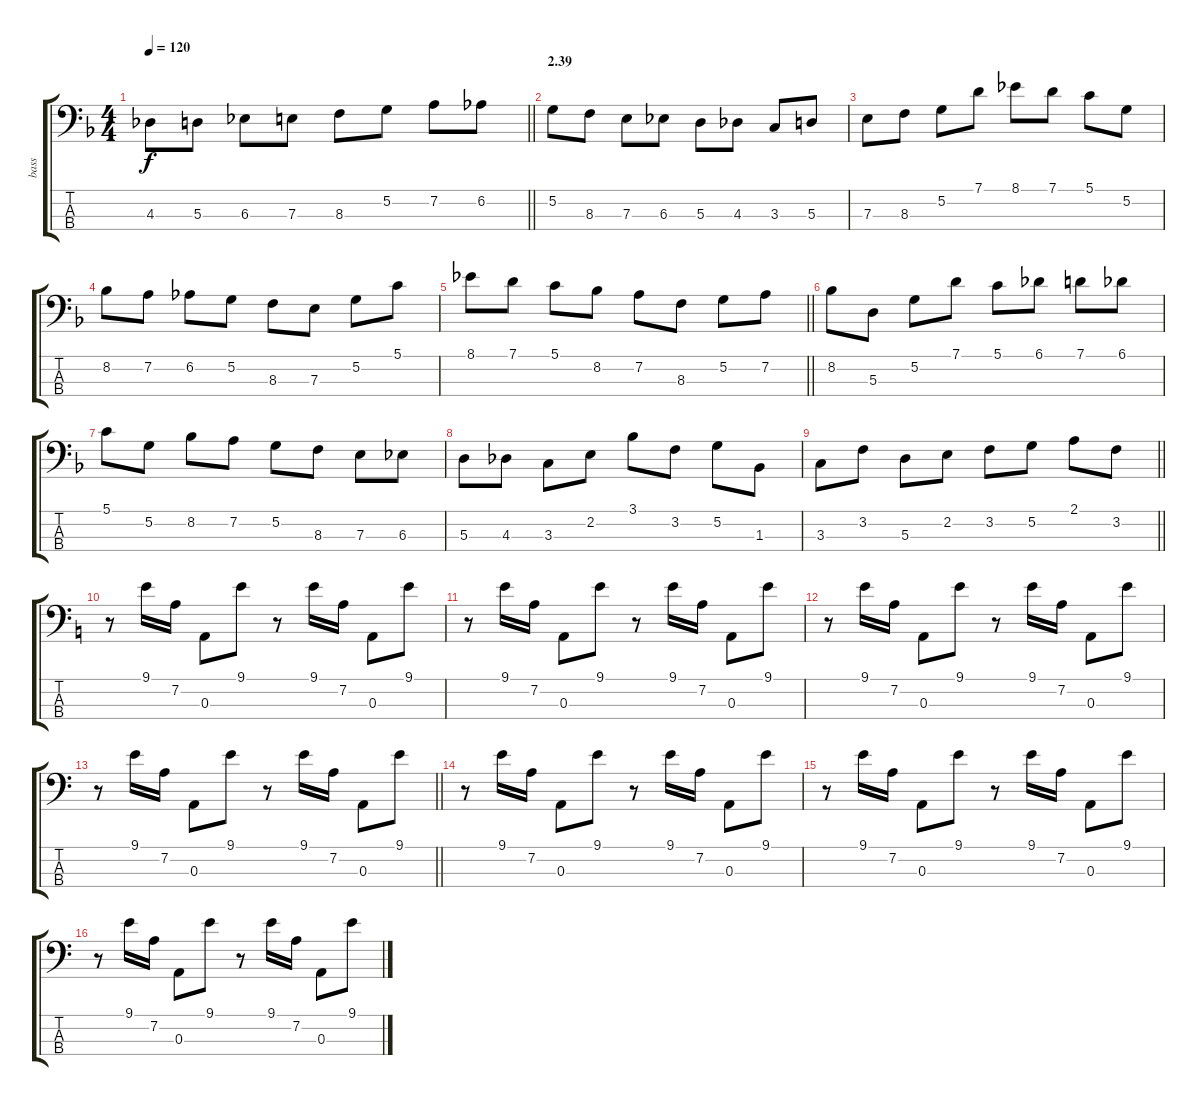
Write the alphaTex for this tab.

\track ("bass" "bass") {instrument acousticbass}
\staff {score tabs}
\tuning (G2 D2 A1 E1) {hide}
\ts (4 4)
\tempo 120
\clef f4
\barLineRight lightlight
\ks f
4.3.8{dy f} 5.3.8 6.3.8 7.3.8 8.3.8 5.2.8 7.2.8 6.2.8 |
\section ("" "2.39")
5.2.8 8.3.8 7.3.8 6.3.8 5.3.8 4.3.8 3.3.8 5.3.8 |
7.3.8 8.3.8 5.2.8 7.1.8 8.1.8 7.1.8 5.1.8 5.2.8 |
8.2.8 7.2.8 6.2.8 5.2.8 8.3.8 7.3.8 5.2.8 5.1.8 |
\barLineRight lightlight
8.1.8 7.1.8 5.1.8 8.2.8 7.2.8 8.3.8 5.2.8 7.2.8 |
8.2.8 5.3.8 5.2.8 7.1.8 5.1.8 6.1.8 7.1.8 6.1.8 |
5.1.8 5.2.8 8.2.8 7.2.8 5.2.8 8.3.8 7.3.8 6.3.8 |
5.3.8 4.3.8 3.3.8 2.2.8 3.1.8 3.2.8 5.2.8 1.3.8 |
\barLineRight lightlight
3.3.8 3.2.8 5.3.8 2.2.8 3.2.8 5.2.8 2.1.8 3.2.8 |
\ks c
r.8 9.1.16 7.2.16 0.3.8 9.1.8 r.8 9.1.16 7.2.16 0.3.8 9.1.8 |
r.8 9.1.16 7.2.16 0.3.8 9.1.8 r.8 9.1.16 7.2.16 0.3.8 9.1.8 |
r.8 9.1.16 7.2.16 0.3.8 9.1.8 r.8 9.1.16 7.2.16 0.3.8 9.1.8 |
\barLineRight lightlight
r.8 9.1.16 7.2.16 0.3.8 9.1.8 r.8 9.1.16 7.2.16 0.3.8 9.1.8 |
r.8 9.1.16 7.2.16 0.3.8 9.1.8 r.8 9.1.16 7.2.16 0.3.8 9.1.8 |
r.8 9.1.16 7.2.16 0.3.8 9.1.8 r.8 9.1.16 7.2.16 0.3.8 9.1.8 |
r.8 9.1.16 7.2.16 0.3.8 9.1.8 r.8 9.1.16 7.2.16 0.3.8 9.1.8
